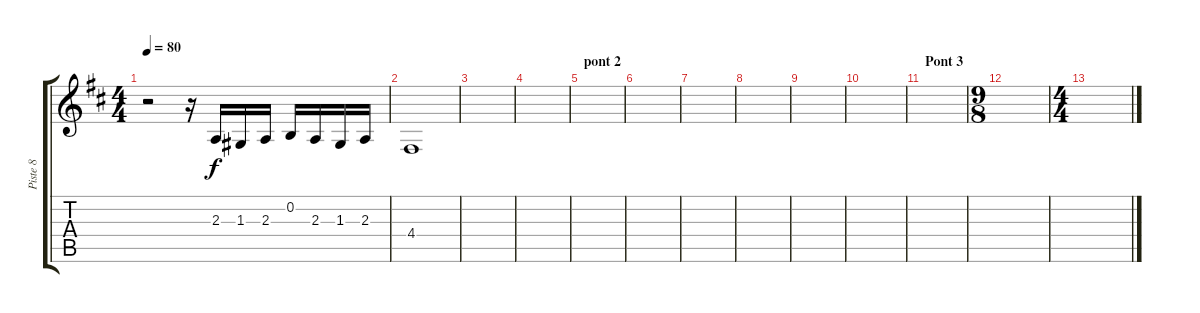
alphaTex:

\track ("Piste 8" "Piste 8") {instrument stringensemble1}
\staff {score tabs}
\tuning (E4 B3 G3 D3 A2 E2) {hide}
\ts (4 4)
\tempo 80
\clef g2
\ks d
r.2{dy f} r.16 2.3.16 1.3.16 2.3.16 0.2.16 2.3.16 1.3.16 2.3.16 |
4.4.1 |
|
|
\section ("" "pont 2")
|
|
|
|
|
|
\section ("" "Pont 3")
|
\ts (9 8)
|
\ts (4 4)
